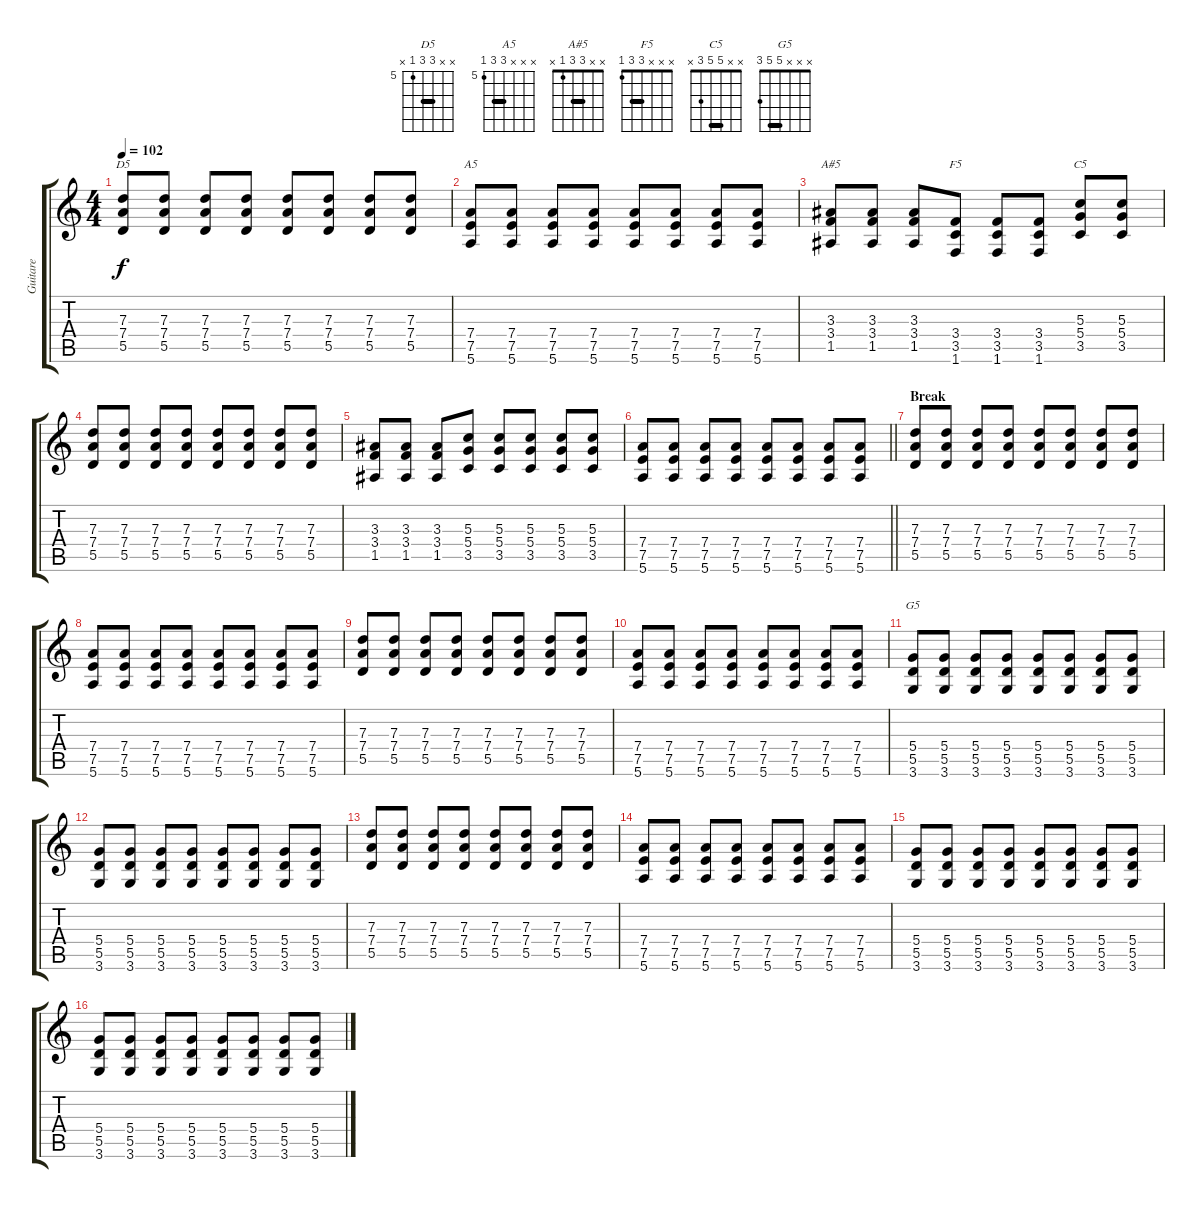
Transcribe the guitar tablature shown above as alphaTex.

\track ("Guitare" "Guitare") {instrument electricguitarmuted}
\staff {score tabs}
\tuning (E4 B3 G3 D3 A2 E2) {hide}
\chord ("D5" x x 7 7 5 x) {firstfret 5 barre 7}
\chord ("A5" x x x 7 7 5) {firstfret 5 barre 7}
\chord ("A#5" x x 3 3 1 x) {barre 3}
\chord ("F5" x x x 3 3 1) {barre 3}
\chord ("C5" x x 5 5 3 x) {barre 5}
\chord ("G5" x x x 5 5 3) {barre 5}
\ts (4 4)
\tempo 102
\clef g2
\ks c
(7.3 7.4 5.5).8{ch "D5" dy f} (7.3 7.4 5.5).8 (7.3 7.4 5.5).8 (7.3 7.4 5.5).8 (7.3 7.4 5.5).8 (7.3 7.4 5.5).8 (7.3 7.4 5.5).8 (7.3 7.4 5.5).8 |
(7.4 7.5 5.6).8{ch "A5"} (7.4 7.5 5.6).8 (7.4 7.5 5.6).8 (7.4 7.5 5.6).8 (7.4 7.5 5.6).8 (7.4 7.5 5.6).8 (7.4 7.5 5.6).8 (7.4 7.5 5.6).8 |
(3.3 3.4 1.5).8{ch "A#5"} (3.3 3.4 1.5).8 (3.3 3.4 1.5).8 (3.4 3.5 1.6).8{ch "F5"} (3.4 3.5 1.6).8 (3.4 3.5 1.6).8 (5.3 5.4 3.5).8{ch "C5"} (5.3 5.4 3.5).8 |
(7.3 7.4 5.5).8 (7.3 7.4 5.5).8 (7.3 7.4 5.5).8 (7.3 7.4 5.5).8 (7.3 7.4 5.5).8 (7.3 7.4 5.5).8 (7.3 7.4 5.5).8 (7.3 7.4 5.5).8 |
(3.3 3.4 1.5).8 (3.3 3.4 1.5).8 (3.3 3.4 1.5).8 (5.3 5.4 3.5).8 (5.3 5.4 3.5).8 (5.3 5.4 3.5).8 (5.3 5.4 3.5).8 (5.3 5.4 3.5).8 |
\barLineRight lightlight
(7.4 7.5 5.6).8 (7.4 7.5 5.6).8 (7.4 7.5 5.6).8 (7.4 7.5 5.6).8 (7.4 7.5 5.6).8 (7.4 7.5 5.6).8 (7.4 7.5 5.6).8 (7.4 7.5 5.6).8 |
\section ("" "Break")
(7.3 7.4 5.5).8 (7.3 7.4 5.5).8 (7.3 7.4 5.5).8 (7.3 7.4 5.5).8 (7.3 7.4 5.5).8 (7.3 7.4 5.5).8 (7.3 7.4 5.5).8 (7.3 7.4 5.5).8 |
(7.4 7.5 5.6).8 (7.4 7.5 5.6).8 (7.4 7.5 5.6).8 (7.4 7.5 5.6).8 (7.4 7.5 5.6).8 (7.4 7.5 5.6).8 (7.4 7.5 5.6).8 (7.4 7.5 5.6).8 |
(7.3 7.4 5.5).8 (7.3 7.4 5.5).8 (7.3 7.4 5.5).8 (7.3 7.4 5.5).8 (7.3 7.4 5.5).8 (7.3 7.4 5.5).8 (7.3 7.4 5.5).8 (7.3 7.4 5.5).8 |
(7.4 7.5 5.6).8 (7.4 7.5 5.6).8 (7.4 7.5 5.6).8 (7.4 7.5 5.6).8 (7.4 7.5 5.6).8 (7.4 7.5 5.6).8 (7.4 7.5 5.6).8 (7.4 7.5 5.6).8 |
(5.4 5.5 3.6).8{ch "G5"} (5.4 5.5 3.6).8 (5.4 5.5 3.6).8 (5.4 5.5 3.6).8 (5.4 5.5 3.6).8 (5.4 5.5 3.6).8 (5.4 5.5 3.6).8 (5.4 5.5 3.6).8 |
(5.4 5.5 3.6).8 (5.4 5.5 3.6).8 (5.4 5.5 3.6).8 (5.4 5.5 3.6).8 (5.4 5.5 3.6).8 (5.4 5.5 3.6).8 (5.4 5.5 3.6).8 (5.4 5.5 3.6).8 |
(7.3 7.4 5.5).8 (7.3 7.4 5.5).8 (7.3 7.4 5.5).8 (7.3 7.4 5.5).8 (7.3 7.4 5.5).8 (7.3 7.4 5.5).8 (7.3 7.4 5.5).8 (7.3 7.4 5.5).8 |
(7.4 7.5 5.6).8 (7.4 7.5 5.6).8 (7.4 7.5 5.6).8 (7.4 7.5 5.6).8 (7.4 7.5 5.6).8 (7.4 7.5 5.6).8 (7.4 7.5 5.6).8 (7.4 7.5 5.6).8 |
(5.4 5.5 3.6).8 (5.4 5.5 3.6).8 (5.4 5.5 3.6).8 (5.4 5.5 3.6).8 (5.4 5.5 3.6).8 (5.4 5.5 3.6).8 (5.4 5.5 3.6).8 (5.4 5.5 3.6).8 |
(5.4 5.5 3.6).8 (5.4 5.5 3.6).8 (5.4 5.5 3.6).8 (5.4 5.5 3.6).8 (5.4 5.5 3.6).8 (5.4 5.5 3.6).8 (5.4 5.5 3.6).8 (5.4 5.5 3.6).8
